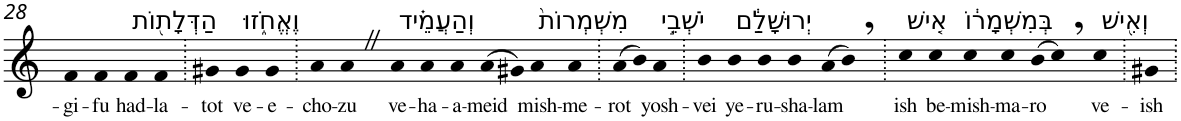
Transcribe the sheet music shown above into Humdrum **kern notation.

**kern	**text
*part1	*part1
*staff1	*staff1
*I"Piano	*
*I'Pno	*
!!LO:PB:g=z
*clefG2	*
*k[]	*
=28	=28
!	!LO:LY:b
4f	-gi-
!	!LO:LY:b
4f	-fu
!LO:TX:a:t=הַדְּלָת֖וֹת	!
!	!LO:LY:b
4f	had-
!	!LO:LY:b
4f	-la-
=29.	=29.
!	!LO:LY:b
4g#X	-tot
!LO:TX:a:t=וֶאֱחֹ֑זוּ	!
!	!LO:LY:b
4g#	ve-
!	!LO:LY:b
4g#	-e-
=30.	=30.
!	!LO:LY:b
4a	-cho-
!	!LO:LY:b
4aZ	-zu
!LO:TX:a:t=וְהַעֲמֵ֗יד	!
!	!LO:LY:b
4a	ve-
!	!LO:LY:b
4a	-ha-
!	!LO:LY:b
4a	-a-
!	!LO:LY:b
(>8a	-meid
8g#X)	.
!LO:TX:a:t=מִשְׁמְרוֹת֙	!
!	!LO:LY:b
4a	mish-
!	!LO:LY:b
4a	-me-
=31.	=31.
!	!LO:LY:b
(>8a	-rot
8b)	.
!LO:TX:a:t=יֹשְׁבֵ֣י	!
!	!LO:LY:b
4a	yosh-
=32.	=32.
!	!LO:LY:b
4b	-vei
!LO:TX:a:t=יְרוּשָׁלִַ֔ם	!
!	!LO:LY:b
4b	ye-
!	!LO:LY:b
4b	-ru-
!	!LO:LY:b
4b	-sha-
!	!LO:LY:b
(>8a	-lam
8b,)	.
=33.	=33.
!LO:TX:a:t=אִ֚ישׁ	!
!	!LO:LY:b
4cc	ish
!LO:TX:a:t=בְּמִשְׁמָר֔וֹ	!
!	!LO:LY:b
4cc	be-
!	!LO:LY:b
4cc	-mish-
!	!LO:LY:b
4cc	-ma-
!	!LO:LY:b
(>8b	-ro
8cc,)	.
!LO:TX:a:t=וְאִ֖ישׁ	!
!	!LO:LY:b
4cc	ve-
=34.	=34.
!	!LO:LY:b
4g#X	-ish
=.	=.
*-	*-
